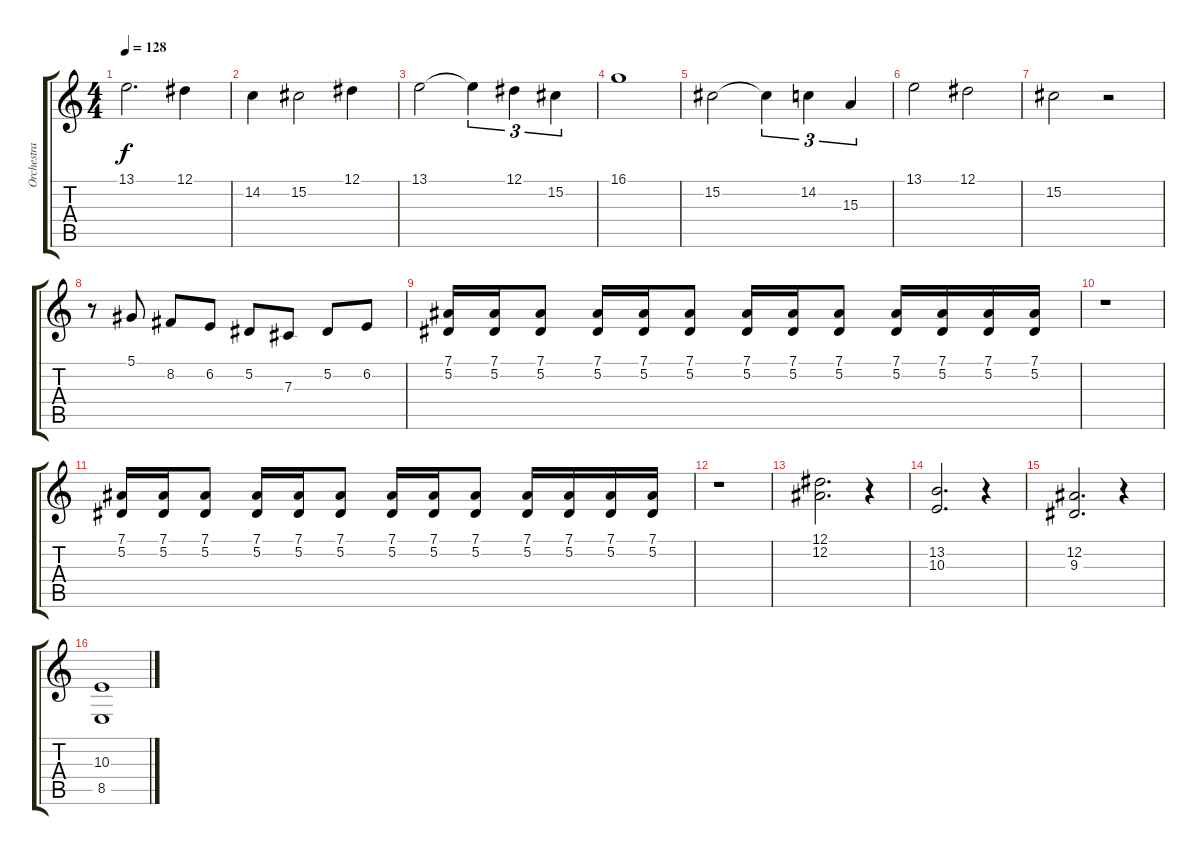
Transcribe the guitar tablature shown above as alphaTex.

\track ("Orchestra [Pt.2]" "Orchestra ") {instrument stringensemble1}
\staff {score tabs}
\tuning (Eb4 Bb3 Gb3 Db3 Ab2 Eb2) {hide}
\ts (4 4)
\tempo 128
\clef g2
\ks c
13.1.2{d dy f} 12.1.4 |
14.2.4 15.2.2 12.1.4 |
13.1.2 13.1{t}.4{tu (3 2)} 12.1.4{tu (3 2)} 15.2.4{tu (3 2)} |
16.1.1 |
15.2.2 15.2{t}.4{tu (3 2)} 14.2.4{tu (3 2)} 15.3.4{tu (3 2)} |
13.1.2 12.1.2 |
15.2.2 r.2 |
r.8 5.1.8 8.2.8 6.2.8 5.2.8 7.3.8 5.2.8 6.2.8 |
(7.1 5.2).16 (7.1 5.2).16 (7.1 5.2).8 (7.1 5.2).16 (7.1 5.2).16 (7.1 5.2).8 (7.1 5.2).16 (7.1 5.2).16 (7.1 5.2).8 (7.1 5.2).16 (7.1 5.2).16 (7.1 5.2).16 (7.1 5.2).16 |
r.1 |
(7.1 5.2).16 (7.1 5.2).16 (7.1 5.2).8 (7.1 5.2).16 (7.1 5.2).16 (7.1 5.2).8 (7.1 5.2).16 (7.1 5.2).16 (7.1 5.2).8 (7.1 5.2).16 (7.1 5.2).16 (7.1 5.2).16 (7.1 5.2).16 |
r.1 |
(12.1 12.2).2{d} r.4 |
(13.2 10.3).2{d} r.4 |
(12.2 9.3).2{d} r.4 |
(10.3 8.5).1
